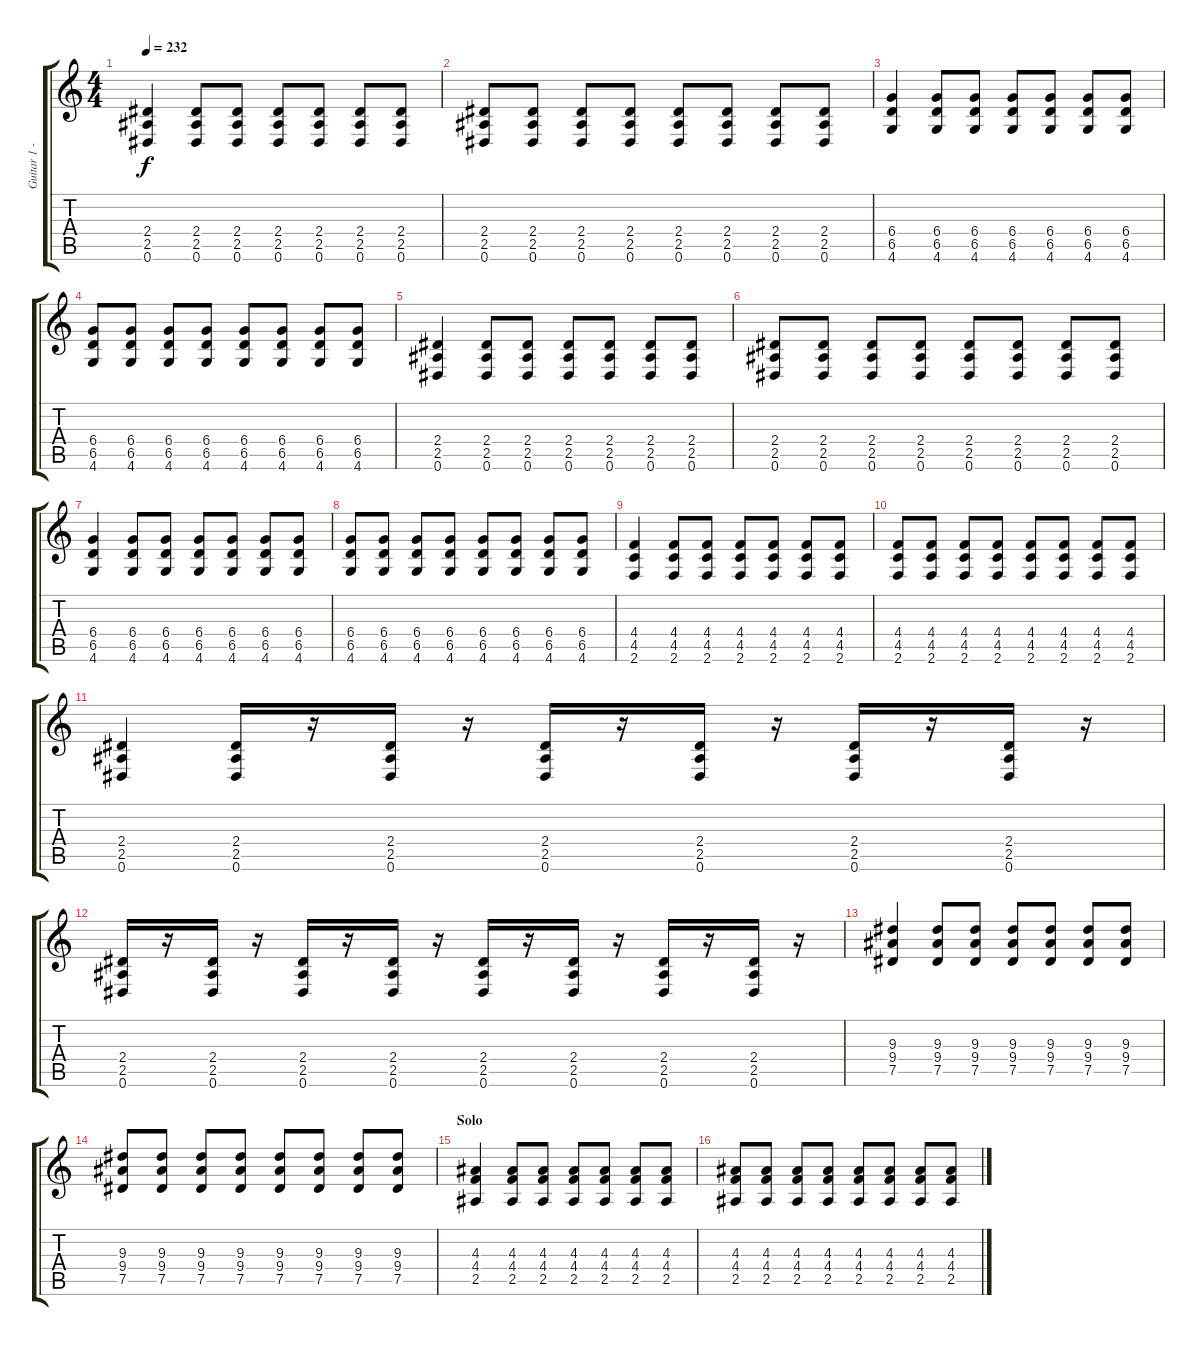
\track ("Guitar 1 - Mathias" "Guitar 1 -") {instrument distortionguitar}
\staff {score tabs}
\tuning (Eb4 Bb3 Gb3 Db3 Ab2 Eb2) {hide}
\ts (4 4)
\tempo 232
\clef g2
\ks c
(2.4 2.5 0.6).4{dy f} (2.4 2.5 0.6).8 (2.4 2.5 0.6).8 (2.4 2.5 0.6).8 (2.4 2.5 0.6).8 (2.4 2.5 0.6).8 (2.4 2.5 0.6).8 |
(2.4 2.5 0.6).8 (2.4 2.5 0.6).8 (2.4 2.5 0.6).8 (2.4 2.5 0.6).8 (2.4 2.5 0.6).8 (2.4 2.5 0.6).8 (2.4 2.5 0.6).8 (2.4 2.5 0.6).8 |
(6.4 6.5 4.6).4 (6.4 6.5 4.6).8 (6.4 6.5 4.6).8 (6.4 6.5 4.6).8 (6.4 6.5 4.6).8 (6.4 6.5 4.6).8 (6.4 6.5 4.6).8 |
(6.4 6.5 4.6).8 (6.4 6.5 4.6).8 (6.4 6.5 4.6).8 (6.4 6.5 4.6).8 (6.4 6.5 4.6).8 (6.4 6.5 4.6).8 (6.4 6.5 4.6).8 (6.4 6.5 4.6).8 |
(2.4 2.5 0.6).4 (2.4 2.5 0.6).8 (2.4 2.5 0.6).8 (2.4 2.5 0.6).8 (2.4 2.5 0.6).8 (2.4 2.5 0.6).8 (2.4 2.5 0.6).8 |
(2.4 2.5 0.6).8 (2.4 2.5 0.6).8 (2.4 2.5 0.6).8 (2.4 2.5 0.6).8 (2.4 2.5 0.6).8 (2.4 2.5 0.6).8 (2.4 2.5 0.6).8 (2.4 2.5 0.6).8 |
(6.4 6.5 4.6).4 (6.4 6.5 4.6).8 (6.4 6.5 4.6).8 (6.4 6.5 4.6).8 (6.4 6.5 4.6).8 (6.4 6.5 4.6).8 (6.4 6.5 4.6).8 |
(6.4 6.5 4.6).8 (6.4 6.5 4.6).8 (6.4 6.5 4.6).8 (6.4 6.5 4.6).8 (6.4 6.5 4.6).8 (6.4 6.5 4.6).8 (6.4 6.5 4.6).8 (6.4 6.5 4.6).8 |
(4.4 4.5 2.6).4 (4.4 4.5 2.6).8 (4.4 4.5 2.6).8 (4.4 4.5 2.6).8 (4.4 4.5 2.6).8 (4.4 4.5 2.6).8 (4.4 4.5 2.6).8 |
(4.4 4.5 2.6).8 (4.4 4.5 2.6).8 (4.4 4.5 2.6).8 (4.4 4.5 2.6).8 (4.4 4.5 2.6).8 (4.4 4.5 2.6).8 (4.4 4.5 2.6).8 (4.4 4.5 2.6).8 |
(2.4 2.5 0.6).4 (2.4 2.5 0.6).16 r.16 (2.4 2.5 0.6).16 r.16 (2.4 2.5 0.6).16 r.16 (2.4 2.5 0.6).16 r.16 (2.4 2.5 0.6).16 r.16 (2.4 2.5 0.6).16 r.16 |
(2.4 2.5 0.6).16 r.16 (2.4 2.5 0.6).16 r.16 (2.4 2.5 0.6).16 r.16 (2.4 2.5 0.6).16 r.16 (2.4 2.5 0.6).16 r.16 (2.4 2.5 0.6).16 r.16 (2.4 2.5 0.6).16 r.16 (2.4 2.5 0.6).16 r.16 |
(9.3 9.4 7.5).4 (9.3 9.4 7.5).8 (9.3 9.4 7.5).8 (9.3 9.4 7.5).8 (9.3 9.4 7.5).8 (9.3 9.4 7.5).8 (9.3 9.4 7.5).8 |
(9.3 9.4 7.5).8 (9.3 9.4 7.5).8 (9.3 9.4 7.5).8 (9.3 9.4 7.5).8 (9.3 9.4 7.5).8 (9.3 9.4 7.5).8 (9.3 9.4 7.5).8 (9.3 9.4 7.5).8 |
\section ("" "Solo")
(4.3 4.4 2.5).4 (4.3 4.4 2.5).8 (4.3 4.4 2.5).8 (4.3 4.4 2.5).8 (4.3 4.4 2.5).8 (4.3 4.4 2.5).8 (4.3 4.4 2.5).8 |
(4.3 4.4 2.5).8 (4.3 4.4 2.5).8 (4.3 4.4 2.5).8 (4.3 4.4 2.5).8 (4.3 4.4 2.5).8 (4.3 4.4 2.5).8 (4.3 4.4 2.5).8 (4.3 4.4 2.5).8
